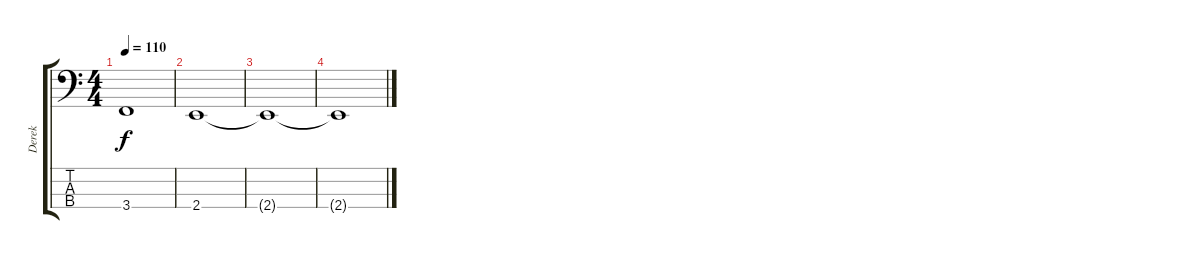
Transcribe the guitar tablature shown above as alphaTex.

\track ("Derek" "Derek") {instrument electricbassfinger}
\staff {score tabs}
\tuning (G2 D2 A1 D1) {hide}
\ts (4 4)
\tempo 110
\clef f4
\ks c
3.4.1{dy f} |
2.4.1 |
2.4{t}.1 |
2.4{t}.1
